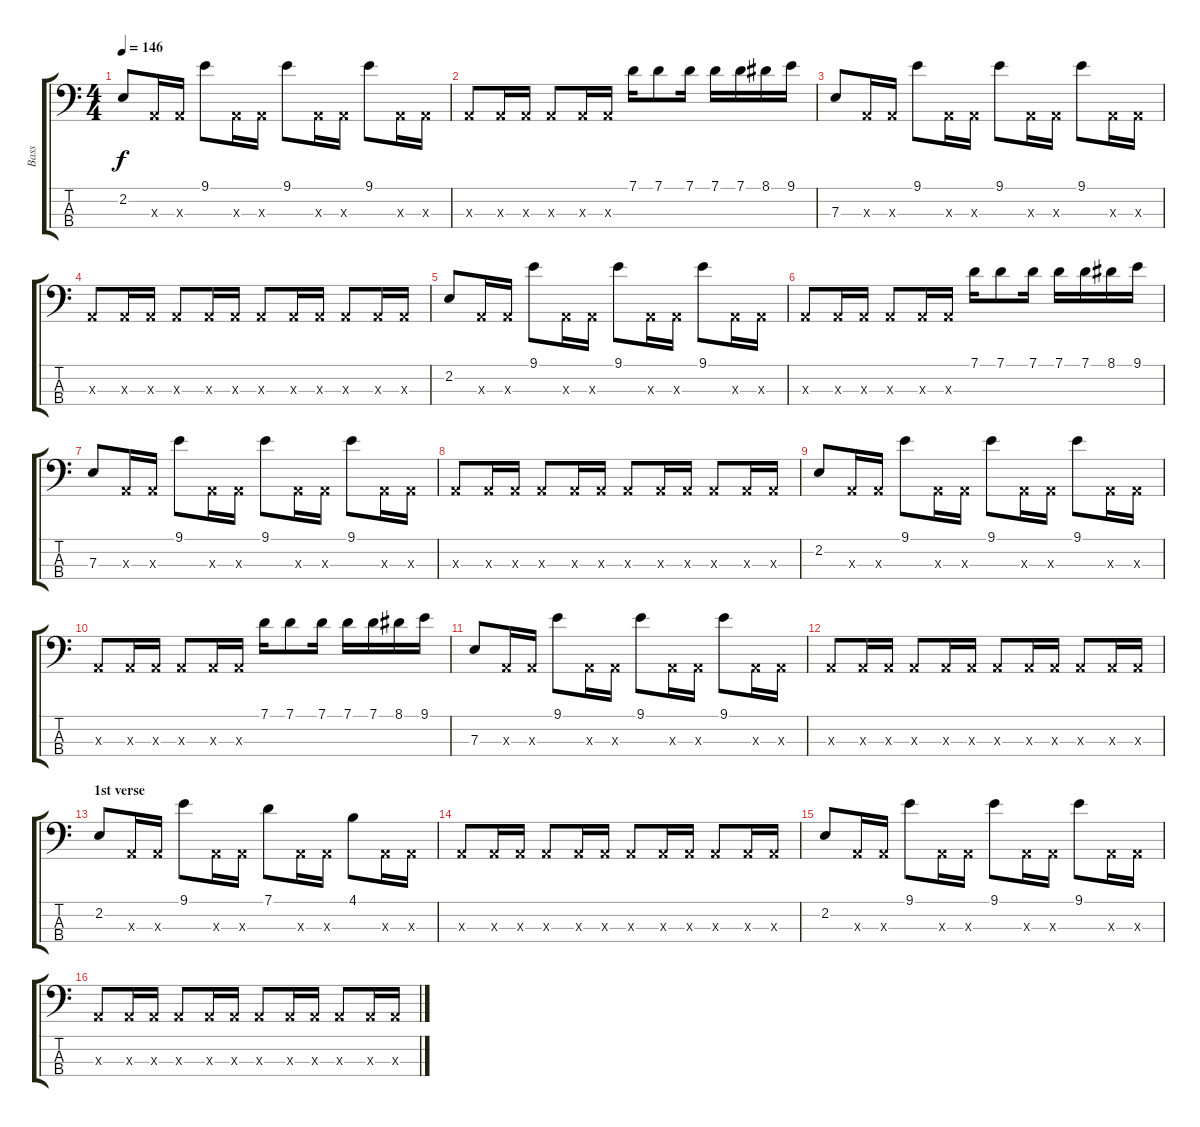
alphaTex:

\track ("Bass" "Bass") {instrument slapbass1}
\staff {score tabs}
\tuning (G2 D2 A1 E1) {hide}
\ts (4 4)
\tempo 146
\clef f4
\ks c
2.2.8{dy f} 0.3{x}.16 0.3{x}.16 9.1.8 0.3{x}.16 0.3{x}.16 9.1.8 0.3{x}.16 0.3{x}.16 9.1.8 0.3{x}.16 0.3{x}.16 |
0.3{x}.8 0.3{x}.16 0.3{x}.16 0.3{x}.8 0.3{x}.16 0.3{x}.16 7.1.16 7.1.8 7.1.16 7.1.16 7.1.16 8.1.16 9.1.16 |
7.3.8 0.3{x}.16 0.3{x}.16 9.1.8 0.3{x}.16 0.3{x}.16 9.1.8 0.3{x}.16 0.3{x}.16 9.1.8 0.3{x}.16 0.3{x}.16 |
0.3{x}.8 0.3{x}.16 0.3{x}.16 0.3{x}.8 0.3{x}.16 0.3{x}.16 0.3{x}.8 0.3{x}.16 0.3{x}.16 0.3{x}.8 0.3{x}.16 0.3{x}.16 |
2.2.8 0.3{x}.16 0.3{x}.16 9.1.8 0.3{x}.16 0.3{x}.16 9.1.8 0.3{x}.16 0.3{x}.16 9.1.8 0.3{x}.16 0.3{x}.16 |
0.3{x}.8 0.3{x}.16 0.3{x}.16 0.3{x}.8 0.3{x}.16 0.3{x}.16 7.1.16 7.1.8 7.1.16 7.1.16 7.1.16 8.1.16 9.1.16 |
7.3.8 0.3{x}.16 0.3{x}.16 9.1.8 0.3{x}.16 0.3{x}.16 9.1.8 0.3{x}.16 0.3{x}.16 9.1.8 0.3{x}.16 0.3{x}.16 |
0.3{x}.8 0.3{x}.16 0.3{x}.16 0.3{x}.8 0.3{x}.16 0.3{x}.16 0.3{x}.8 0.3{x}.16 0.3{x}.16 0.3{x}.8 0.3{x}.16 0.3{x}.16 |
2.2.8 0.3{x}.16 0.3{x}.16 9.1.8 0.3{x}.16 0.3{x}.16 9.1.8 0.3{x}.16 0.3{x}.16 9.1.8 0.3{x}.16 0.3{x}.16 |
0.3{x}.8 0.3{x}.16 0.3{x}.16 0.3{x}.8 0.3{x}.16 0.3{x}.16 7.1.16 7.1.8 7.1.16 7.1.16 7.1.16 8.1.16 9.1.16 |
7.3.8 0.3{x}.16 0.3{x}.16 9.1.8 0.3{x}.16 0.3{x}.16 9.1.8 0.3{x}.16 0.3{x}.16 9.1.8 0.3{x}.16 0.3{x}.16 |
0.3{x}.8 0.3{x}.16 0.3{x}.16 0.3{x}.8 0.3{x}.16 0.3{x}.16 0.3{x}.8 0.3{x}.16 0.3{x}.16 0.3{x}.8 0.3{x}.16 0.3{x}.16 |
\section ("" "1st verse")
2.2.8 0.3{x}.16 0.3{x}.16 9.1.8 0.3{x}.16 0.3{x}.16 7.1.8 0.3{x}.16 0.3{x}.16 4.1.8 0.3{x}.16 0.3{x}.16 |
0.3{x}.8 0.3{x}.16 0.3{x}.16 0.3{x}.8 0.3{x}.16 0.3{x}.16 0.3{x}.8 0.3{x}.16 0.3{x}.16 0.3{x}.8 0.3{x}.16 0.3{x}.16 |
2.2.8 0.3{x}.16 0.3{x}.16 9.1.8 0.3{x}.16 0.3{x}.16 9.1.8 0.3{x}.16 0.3{x}.16 9.1.8 0.3{x}.16 0.3{x}.16 |
0.3{x}.8 0.3{x}.16 0.3{x}.16 0.3{x}.8 0.3{x}.16 0.3{x}.16 0.3{x}.8 0.3{x}.16 0.3{x}.16 0.3{x}.8 0.3{x}.16 0.3{x}.16
